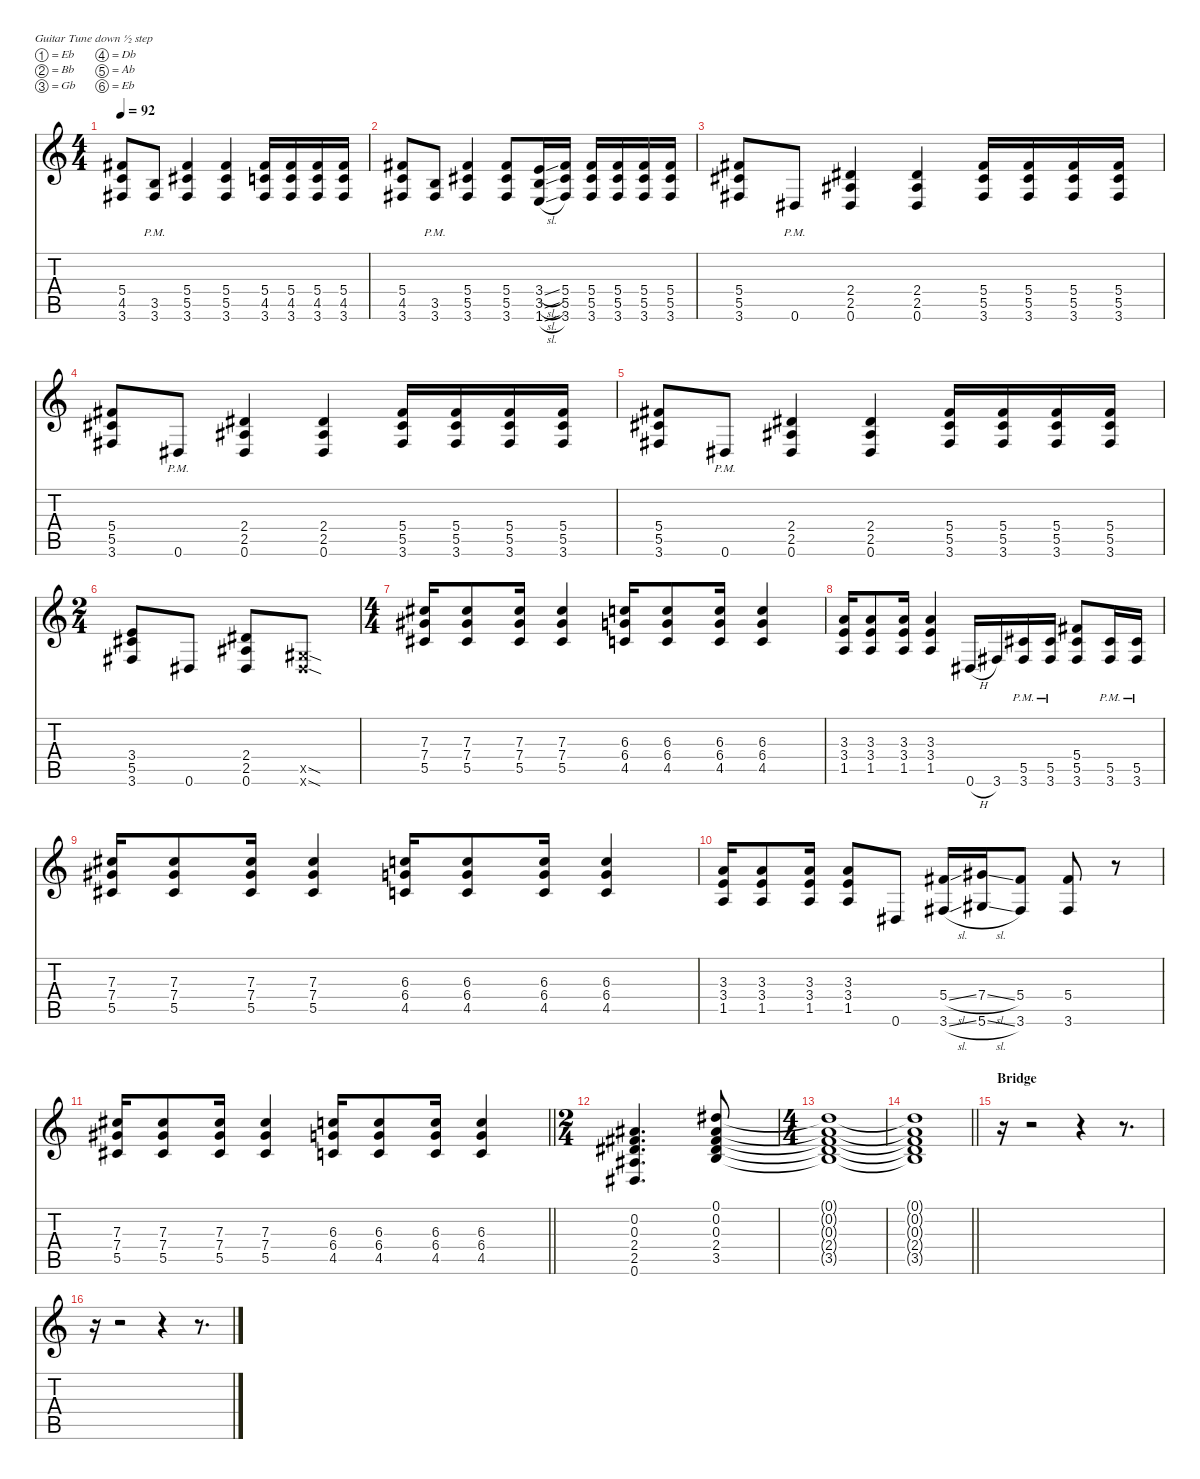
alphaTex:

\defaultSystemsLayout 4
\hideDynamics
\bracketExtendMode nobrackets
\singleTrackTrackNamePolicy hidden
\multiTrackTrackNamePolicy hidden
\otherSystemsTrackNameOrientation horizontal
\track ("James" "dist.guit.") {mute instrument distortionguitar}
\staff {score tabs}
\tuning (Eb4 Bb3 Gb3 Db3 Ab2 Eb2)
\ts (4 4)
\tempo 92
\clef g2
\ks c
(5.4{acc #} 4.5 3.6{acc #}).8{dy f beam Up} (3.5{pm} 3.6{pm acc #}).8{beam Up} (5.4{acc #} 5.5{acc #} 3.6{acc #}).4{beam Up} (5.4{acc #} 5.5{acc #} 3.6{acc #}).4{beam Up} (5.4{acc #} 4.5 3.6{acc #}).16{beam Up} (5.4{acc #} 4.5 3.6{acc #}).16{beam Up} (5.4{acc #} 4.5 3.6{acc #}).16{beam Up} (5.4{acc #} 4.5 3.6{acc #}).16{beam Up} |
(5.4{acc #} 4.5 3.6{acc #}).8{beam Up} (3.5{pm} 3.6{pm acc #}).8{beam Up} (5.4{acc #} 5.5{acc #} 3.6{acc #}).4{beam Up} (5.4{acc #} 5.5{acc #} 3.6{acc #}).8{beam Up} (3.4{sl} 3.5{sl} 1.6{sl}).16{beam Up} (5.4{acc #} 5.5{acc #} 3.6{acc #}).16{beam Up} (5.4{acc #} 5.5{acc #} 3.6{acc #}).16{beam Up} (5.4{acc #} 5.5{acc #} 3.6{acc #}).16{beam Up} (5.4{acc #} 5.5{acc #} 3.6{acc #}).16{beam Up} (5.4{acc #} 5.5{acc #} 3.6{acc #}).16{beam Up} |
(5.4{acc #} 5.5{acc #} 3.6{acc #}).8{beam Up} 0.6{pm acc #}.8{beam Up} (2.4{acc #} 2.5{acc #} 0.6{acc #}).4{beam Up} (2.4{acc #} 2.5{acc #} 0.6{acc #}).4{beam Up} (5.4{acc #} 5.5{acc #} 3.6{acc #}).16{beam Up} (5.4{acc #} 5.5{acc #} 3.6{acc #}).16{beam Up} (5.4{acc #} 5.5{acc #} 3.6{acc #}).16{beam Up} (5.4{acc #} 5.5{acc #} 3.6{acc #}).16{beam Up} |
(5.4{acc #} 5.5{acc #} 3.6{acc #}).8{beam Up} 0.6{pm acc #}.8{beam Up} (2.4{acc #} 2.5{acc #} 0.6{acc #}).4{beam Up} (2.4{acc #} 2.5{acc #} 0.6{acc #}).4{beam Up} (5.4{acc #} 5.5{acc #} 3.6{acc #}).16{beam Up} (5.4{acc #} 5.5{acc #} 3.6{acc #}).16{beam Up} (5.4{acc #} 5.5{acc #} 3.6{acc #}).16{beam Up} (5.4{acc #} 5.5{acc #} 3.6{acc #}).16{beam Up} |
(5.4{acc #} 5.5{acc #} 3.6{acc #}).8{beam Up} 0.6{pm acc #}.8{beam Up} (2.4{acc #} 2.5{acc #} 0.6{acc #}).4{beam Up} (2.4{acc #} 2.5{acc #} 0.6{acc #}).4{beam Up} (5.4{acc #} 5.5{acc #} 3.6{acc #}).16{beam Up} (5.4{acc #} 5.5{acc #} 3.6{acc #}).16{beam Up} (5.4{acc #} 5.5{acc #} 3.6{acc #}).16{beam Up} (5.4{acc #} 5.5{acc #} 3.6{acc #}).16{beam Up} |
\ts (2 4)
\beaming (8 2 2)
(3.4 5.5{acc #} 3.6{acc #}).8{beam Up} 0.6{acc #}.8{beam Up} (2.4{acc #} 2.5{acc #} 0.6{acc #}).8{beam Up} (0.5{sod x acc #} 0.6{sod x acc #}).8{beam Up} |
\ts (4 4)
\beaming (8 2 2 2 2)
(7.3{acc #} 7.4{acc #} 5.5{acc #}).16{beam Up} (7.3{acc #} 7.4{acc #} 5.5{acc #}).8{beam Up} (7.3{acc #} 7.4{acc #} 5.5{acc #}).16{beam Up} (7.3{acc #} 7.4{acc #} 5.5{acc #}).4{beam Up} (6.3 6.4 4.5).16{beam Up} (6.3 6.4 4.5).8{beam Up} (6.3 6.4 4.5).16{beam Up} (6.3 6.4 4.5).4{beam Up} |
(3.3 3.4 1.5).16{beam Up} (3.3 3.4 1.5).8{beam Up} (3.3 3.4 1.5).16{beam Up} (3.3 3.4 1.5).4{beam Up} 0.6{h acc #}.16{beam Up} 3.6{acc #}.16{beam Up} (5.5{pm acc #} 3.6{pm acc #}).16{beam Up} (5.5{pm acc #} 3.6{pm acc #}).16{beam Up} (5.4{acc #} 5.5{acc #} 3.6{acc #}).8{beam Up} (5.5{pm acc #} 3.6{pm acc #}).16{beam Up} (5.5{pm acc #} 3.6{pm acc #}).16{beam Up} |
(7.3{acc #} 7.4{acc #} 5.5{acc #}).16{beam Up} (7.3{acc #} 7.4{acc #} 5.5{acc #}).8{beam Up} (7.3{acc #} 7.4{acc #} 5.5{acc #}).16{beam Up} (7.3{acc #} 7.4{acc #} 5.5{acc #}).4{beam Up} (6.3 6.4 4.5).16{beam Up} (6.3 6.4 4.5).8{beam Up} (6.3 6.4 4.5).16{beam Up} (6.3 6.4 4.5).4{beam Up} |
(3.3 3.4 1.5).16{beam Up} (3.3 3.4 1.5).8{beam Up} (3.3 3.4 1.5).16{beam Up} (3.3 3.4 1.5).8{beam Up} 0.6{acc #}.8{beam Up} (5.4{sl acc #} 3.6{sl acc #}).16{beam Up} (7.4{sl acc #} 5.6{sl acc #}).16{beam Up} (5.4{acc #} 3.6{acc #}).8{beam Up} (5.4{acc #} 3.6{acc #}).8{beam Up} r.8{beam Up} |
\barLineRight lightlight
(7.3{acc #} 7.4{acc #} 5.5{acc #}).16{beam Up} (7.3{acc #} 7.4{acc #} 5.5{acc #}).8{beam Up} (7.3{acc #} 7.4{acc #} 5.5{acc #}).16{beam Up} (7.3{acc #} 7.4{acc #} 5.5{acc #}).4{beam Up} (6.3 6.4 4.5).16{beam Up} (6.3 6.4 4.5).8{beam Up} (6.3 6.4 4.5).16{beam Up} (6.3 6.4 4.5).4{beam Up} |
\ts (2 4)
\beaming (8 2 2)
\section ("" "")
(0.2{acc #} 0.3{acc #} 2.4{acc #} 2.5{acc #} 0.6{acc #}).4{d beam Up} (0.1{acc #} 0.2{acc #} 0.3{acc #} 2.4{acc #} 3.5).8{beam Up} |
\ts (4 4)
\beaming (8 2 2 2 2)
(0.1{t acc #} 0.2{t acc #} 0.3{t acc #} 2.4{t acc #} 3.5{t}).1{beam Up} |
\barLineRight lightlight
(0.1{t acc #} 0.2{t acc #} 0.3{t acc #} 2.4{t acc #} 3.5{t}).1{beam Up} |
\section ("" "Bridge")
r.16{beam Down} r.2{beam Down} r.4{beam Down} r.8{d beam Down} |
r.16{beam Down} r.2{beam Down} r.4{beam Down} r.8{d beam Down}
